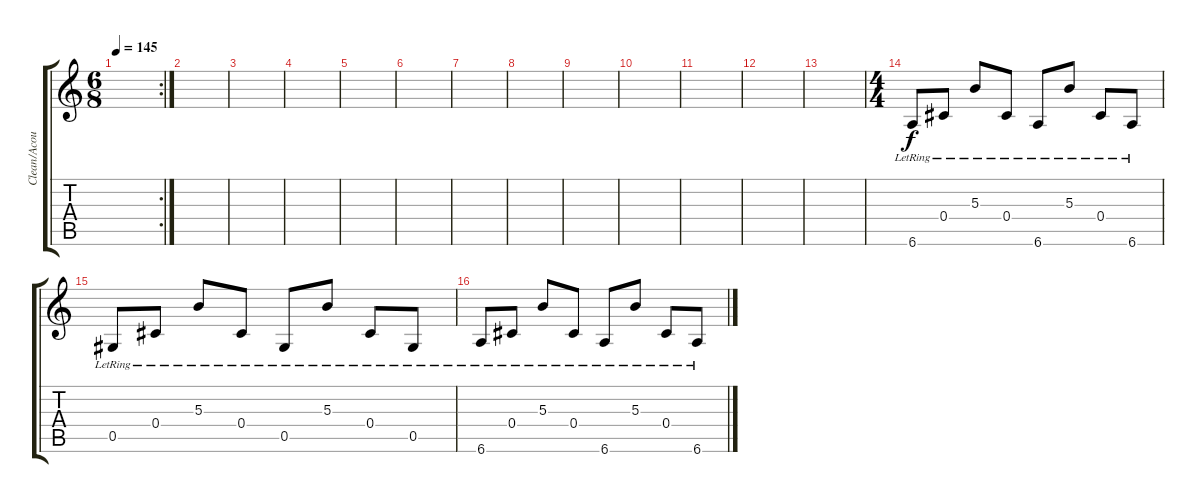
\track ("Clean/Acoustic" "Clean/Acou") {instrument electricguitarclean}
\staff {score tabs}
\tuning (Eb4 Bb3 Gb3 Db3 Ab2 Eb2) {hide}
\rc 2
\ts (6 8)
\tempo 145
\clef g2
\ks c
|
|
|
|
|
|
|
|
|
|
|
|
|
\ts (4 4)
6.6{lr}.8 0.4{lr}.8 5.3{lr}.8 0.4{lr}.8 6.6{lr}.8 5.3{lr}.8 0.4{lr}.8 6.6{lr}.8 |
0.5{lr}.8 0.4{lr}.8 5.3{lr}.8 0.4{lr}.8 0.5{lr}.8 5.3{lr}.8 0.4{lr}.8 0.5{lr}.8 |
6.6{lr}.8 0.4{lr}.8 5.3{lr}.8 0.4{lr}.8 6.6{lr}.8 5.3{lr}.8 0.4{lr}.8 6.6{lr}.8
